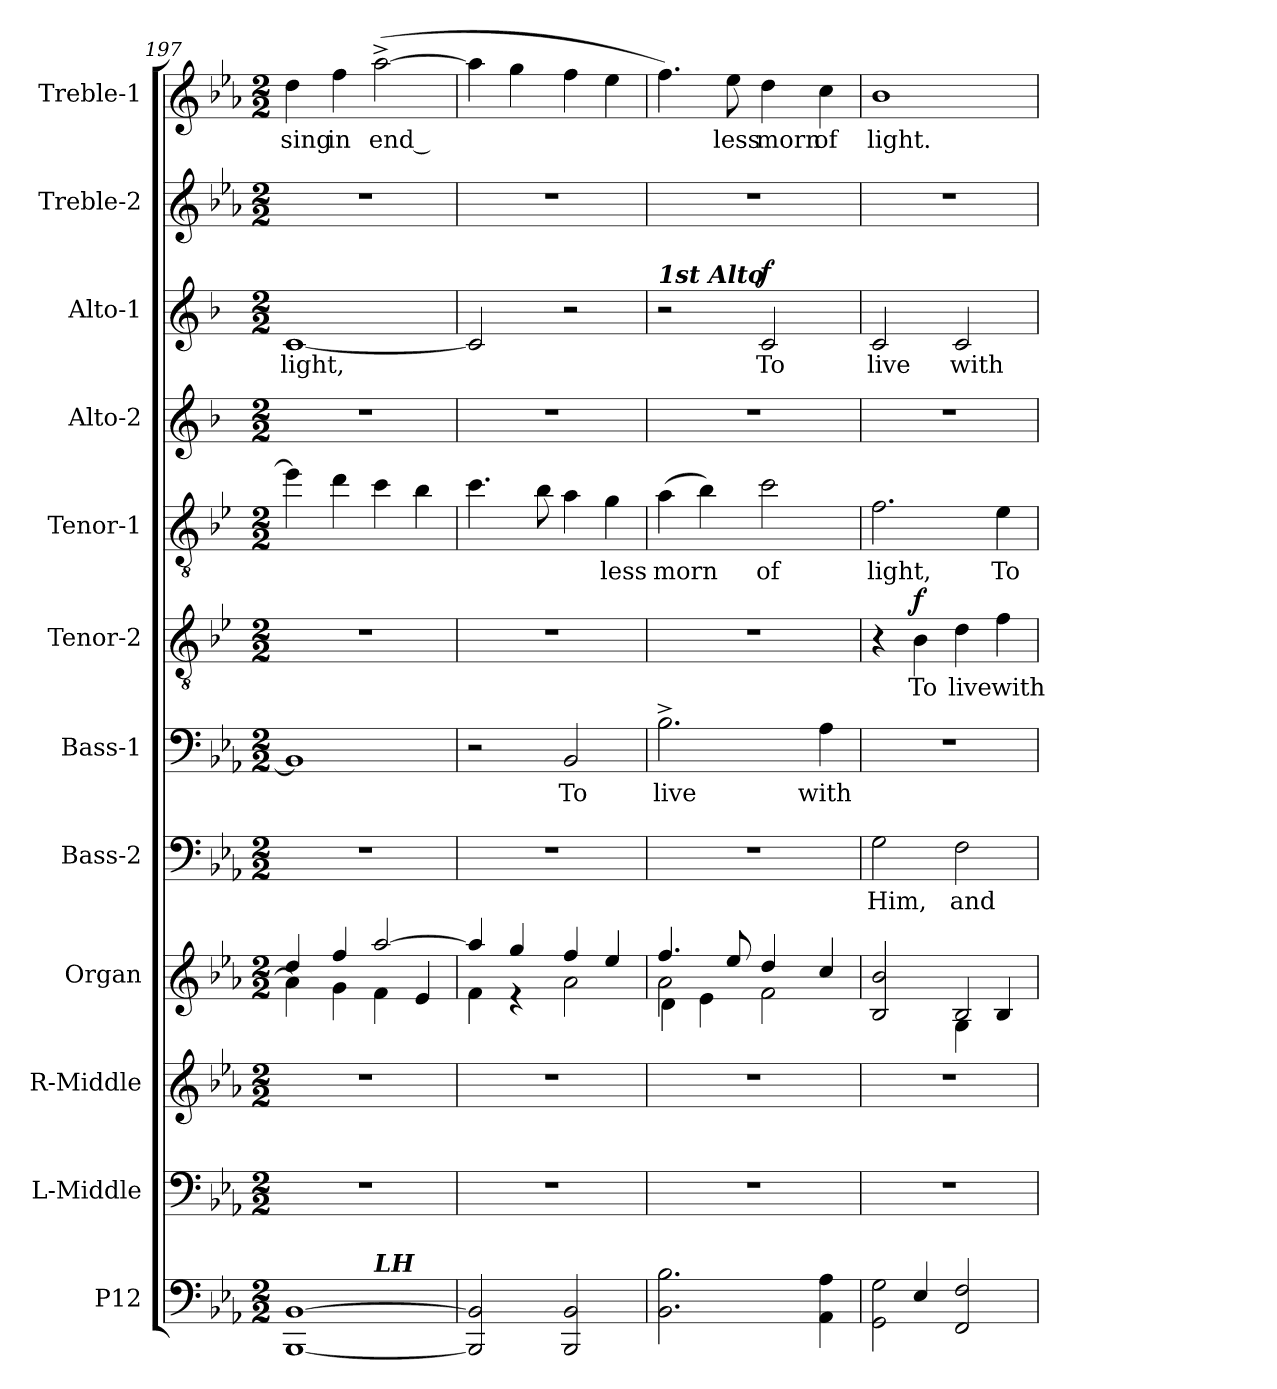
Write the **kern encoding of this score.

**kern	**kern	**kern	**kern	**kern	**text	**kern	**text	**kern	**text	**dynam	**kern	**text	**kern	**kern	**text	**dynam	**kern	**kern	**text
*part12	*part11	*part10	*part9	*part8	*part8	*part7	*part7	*part6	*part6	*part6	*part5	*part5	*part4	*part3	*part3	*part3	*part2	*part1	*part1
*staff12	*staff11	*staff10	*staff9	*staff8	*staff8	*staff7	*staff7	*staff6	*staff6	*staff6	*staff5	*staff5	*staff4	*staff3	*staff3	*staff3	*staff2	*staff1	*staff1
*I"P12	*I"L-Middle	*I"R-Middle	*I"Organ	*I"Bass-2	*	*I"Bass-1	*	*I"Tenor-2	*	*	*I"Tenor-1	*	*I"Alto-2	*I"Alto-1	*	*	*I"Treble-2	*I"Treble-1	*
*	*I'L-M	*	*I'Organ	*I'B2:	*	*I'B1:	*	*I'T2:	*	*	*I'T1:	*	*I'A2:	*I'A1:	*	*	*	*	*
*clefF4	*clefF4	*clefG2	*clefG2	*clefF4	*	*clefF4	*	*clefGv2	*	*	*clefGv2	*	*clefG2	*clefG2	*	*	*clefG2	*clefG2	*
*	*	*	*	*	*	*	*	*ITrd4c7	*	*	*ITrd4c7	*	*ITrd1c2	*ITrd1c2	*	*	*ITrd-7c-12	*ITrd-7c-12	*
*k[b-e-a-]	*k[b-e-a-]	*k[b-e-a-]	*k[b-e-a-]	*k[b-e-a-]	*	*k[b-e-a-]	*	*k[b-e-a-]	*	*	*k[b-e-a-]	*	*k[b-e-a-]	*k[b-e-a-]	*	*	*k[b-e-a-]	*k[b-e-a-]	*
*E-:	*E-:	*E-:	*E-:	*E-:	*	*E-:	*	*E-:	*	*	*E-:	*	*E-:	*E-:	*	*	*E-:	*E-:	*
*M2/2	*M2/2	*M2/2	*M2/2	*M2/2	*	*M2/2	*	*M2/2	*	*	*M2/2	*	*M2/2	*M2/2	*	*	*M2/2	*M2/2	*
=197	=197	=197	=197	=197	=197	=197	=197	=197	=197	=197	=197	=197	=197	=197	=197	=197	=197	=197	=197
*	*	*	*^	*	*	*	*	*	*	*	*	*	*	*	*	*	*	*	*
!	!	!	!	!	!	!	!	!	!	!	!	!	!	!	!	!LO:LY:b:color=#000000	!	!	!	!
!	!	!	!	!	!	!	!	!	!	!	!	!	!	!	!	!	!	!	!	!LO:LY:b:color=#000000
*^	*	*	*	*	*	*	*	*	*	*	*	*	*	*	*	*	*	*	*	*
[1BBB-i [1BB-i	2ryy	1r	1r	4ddi/	4a-i\]	1r	.	1BB-i]	.	1r	.	.	4a-i\]	.	1r	[1B-i	light,	.	1r	4dddi\	sing
!	!	!	!	!	!	!	!	!	!	!	!	!	!	!	!	!	!	!	!	!	!LO:LY:b:color=#000000
.	.	.	.	4ffi/	4gi\	.	.	.	.	.	.	.	4gi\	.	.	.	.	.	.	4fffi\	in
!	!LO:TX:a:Bi:t=LH	!	!	!	!	!	!	!	!	!	!	!	!	!	!	!	!	!	!	!	!
!	!	!	!	!	!	!	!	!	!	!	!	!	!	!	!	!	!	!	!	!	!LO:LY:b:color=#000000
.	2ryy	.	.	[2aa-i/	4fi\	.	.	.	.	.	.	.	4fi\	.	.	.	.	.	.	([2aaa-^i\	end --
.	.	.	.	.	4e-i/	.	.	.	.	.	.	.	4e-i\	.	.	.	.	.	.	.	.
*v	*v	*	*	*	*	*	*	*	*	*	*	*	*	*	*	*	*	*	*	*	*
=198	=198	=198	=198	=198	=198	=198	=198	=198	=198	=198	=198	=198	=198	=198	=198	=198	=198	=198	=198	=198
2BBB-i/] 2BB-i]	1r	1r	4aa-i/]	4fi\	1r	.	2r	.	1r	.	.	4.fi\	.	1r	2B-i/]	.	.	1r	4aaa-i\]	.
.	.	.	4ggi/	4r	.	.	.	.	.	.	.	.	.	.	.	.	.	.	4gggi\	.
.	.	.	.	.	.	.	.	.	.	.	.	8e-i\	.	.	.	.	.	.	.	.
!	!	!	!	!	!	!	!	!LO:LY:b:color=#000000	!	!	!	!	!	!	!	!	!	!	!	!
2BBB-i/ 2BB-i	.	.	4ffi/	2a-i\	.	.	2BB-i/	To	.	.	.	4di\	.	.	2r	.	.	.	4fffi\	.
!	!	!	!	!	!	!	!	!	!	!	!	!	!LO:LY:b:color=#000000	!	!	!	!	!	!	!
.	.	.	4ee-i/	.	.	.	.	.	.	.	.	4ci\	-less	.	.	.	.	.	4eee-i\	.
=199	=199	=199	=199	=199	=199	=199	=199	=199	=199	=199	=199	=199	=199	=199	=199	=199	=199	=199	=199	=199
*	*	*	*	*^	*	*	*	*	*	*	*	*	*	*	*	*	*	*	*	*
!	!	!	!	!	!	!	!	!	!LO:LY:b:color=#000000	!	!	!	!	!	!	!	!	!	!	!	!
!	!	!	!	!	!	!	!	!	!	!	!	!	!	!LO:LY:b:color=#000000	!	!	!	!	!	!	!
!	!	!	!	!	!	!	!	!	!	!	!	!	!	!	!	!LO:TX:a:Bi:t=1st Alto	!	!	!	!	!
!	!	!	!	!	!	!	!	!	!	!	!	!	!	!	!	!	!	!	!	!	!LO:LY:b:color=#000000
2.BB-i\ 2.B-i	1r	1r	4.ffi/	2a-i\	4di\	1r	.	2.B-^i\	live	1r	.	.	(4di\	morn	1r	2r	.	.	1r	4.fffi\)	--
.	.	.	.	.	4e-i\	.	.	.	.	.	.	.	4e-i\)	.	.	.	.	.	.	.	.
!	!	!	!	!	!	!	!	!	!	!	!	!	!	!	!	!	!	!	!	!	!LO:LY:b:color=#000000
.	.	.	8ee-i/	.	.	.	.	.	.	.	.	.	.	.	.	.	.	.	.	8eee-i\	- less
!	!	!	!	!	!	!	!	!	!	!	!	!	!	!LO:LY:b:color=#000000	!	!	!	!	!	!	!
!	!	!	!	!	!	!	!	!	!	!	!	!	!	!	!	!	!LO:LY:b:color=#000000	!	!	!	!
!	!	!	!	!	!	!	!	!	!	!	!	!	!	!	!	!	!	!	!	!	!LO:LY:b:color=#000000
.	.	.	4ddi/	2fi\	2ryy	.	.	.	.	.	.	.	2fi\	of	.	2B-i/	To	f	.	4dddi\	morn
!	!	!	!	!	!	!	!	!	!LO:LY:b:color=#000000	!	!	!	!	!	!	!	!	!	!	!	!
!	!	!	!	!	!	!	!	!	!	!	!	!	!	!	!	!	!	!	!	!	!LO:LY:b:color=#000000
4AA-i\ 4A-i	.	.	4cci/	.	.	.	.	4A-i\	with	.	.	.	.	.	.	.	.	.	.	4ccci\	of
*	*	*	*	*v	*v	*	*	*	*	*	*	*	*	*	*	*	*	*	*	*	*
!!LO:PB:g=z
=200	=200	=200	=200	=200	=200	=200	=200	=200	=200	=200	=200	=200	=200	=200	=200	=200	=200	=200	=200	=200
*^	*	*	*	*	*	*	*	*	*	*	*	*	*	*	*	*	*	*	*	*
!	!	!	!	!	!	!	!LO:LY:b:color=#000000	!	!	!	!	!	!	!	!	!	!	!	!	!	!
!	!	!	!	!	!	!	!	!	!	!	!	!	!	!LO:LY:b:color=#000000	!	!	!	!	!	!	!
!	!	!	!	!	!	!	!	!	!	!	!	!	!	!	!	!	!LO:LY:b:color=#000000	!	!	!	!
!	!	!	!	!	!	!	!	!	!	!	!	!	!	!	!	!	!	!	!	!	!LO:LY:b:color=#000000
2GGi\ 2Gi	4ryy	1r	1r	2B-i/ 2b-i	2ryy	2Gi\	Him,	1r	.	4r	.	.	2.B-i\	light,	1r	2B-i/	live	.	1r	1bb-i	light.
!	!	!	!	!	!	!	!	!	!	!	!LO:LY:b:color=#000000	!	!	!	!	!	!	!	!	!	!
.	4E-i/	.	.	.	.	.	.	.	.	4E-i\	To	f	.	.	.	.	.	.	.	.	.
!	!	!	!	!	!	!	!LO:LY:b:color=#000000	!	!	!	!	!	!	!	!	!	!	!	!	!	!
!	!	!	!	!	!	!	!	!	!	!	!LO:LY:b:color=#000000	!	!	!	!	!	!	!	!	!	!
!	!	!	!	!	!	!	!	!	!	!	!	!	!	!	!	!	!LO:LY:b:color=#000000	!	!	!	!
2FFi/ 2Fi	2ryy	.	.	2B-i/	4Gi\	2Fi\	and	.	.	4Gi\	live	.	.	.	.	2B-i/	with	.	.	.	.
!	!	!	!	!	!	!	!	!	!	!	!LO:LY:b:color=#000000	!	!	!	!	!	!	!	!	!	!
!	!	!	!	!	!	!	!	!	!	!	!	!	!	!LO:LY:b:color=#000000	!	!	!	!	!	!	!
.	.	.	.	.	4B-i/	.	.	.	.	4B-i\	with	.	4A-i\	To	.	.	.	.	.	.	.
*v	*v	*	*	*v	*v	*	*	*	*	*	*	*	*	*	*	*	*	*	*	*	*
=	=	=	=	=	=	=	=	=	=	=	=	=	=	=	=	=	=	=	=
*-	*-	*-	*-	*-	*-	*-	*-	*-	*-	*-	*-	*-	*-	*-	*-	*-	*-	*-	*-
